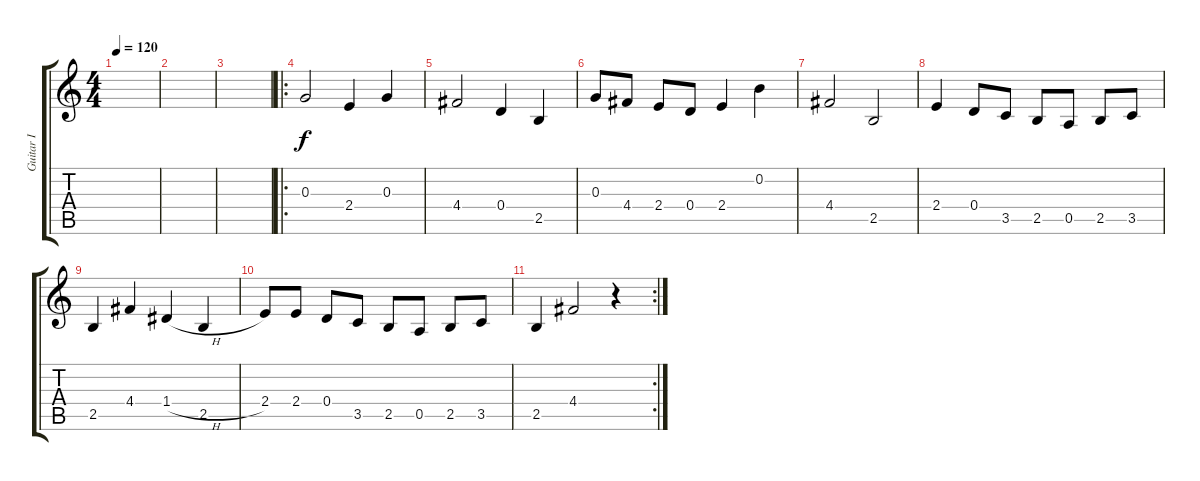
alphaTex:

\track ("Guitar I" "Guitar I") {instrument distortionguitar}
\staff {score tabs}
\tuning (E4 B3 G3 D3 A2 E2) {hide}
\ts (4 4)
\tempo 120
\clef g2
\ks c
|
|
|
\ro
0.3.2 2.4.4 0.3.4 |
4.4.2 0.4.4 2.5.4 |
0.3.8 4.4.8 2.4.8 0.4.8 2.4.4 0.2.4 |
4.4.2 2.5.2 |
2.4.4 0.4.8 3.5.8 2.5.8 0.5.8 2.5.8 3.5.8 |
2.5.4 4.4.4 1.4{h}.4 2.5.4 |
2.4.8 2.4.8 0.4.8 3.5.8 2.5.8 0.5.8 2.5.8 3.5.8 |
\rc 2
2.5.4 4.4.2 r.4
